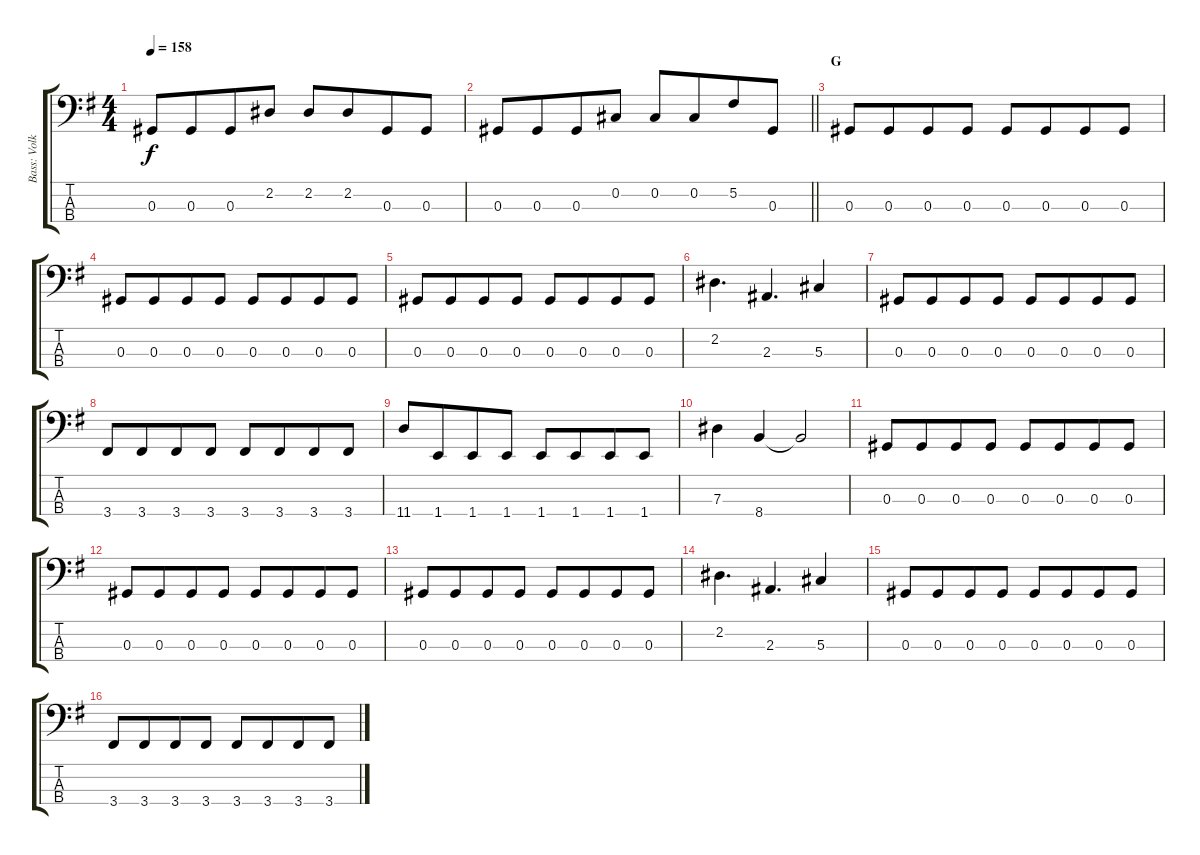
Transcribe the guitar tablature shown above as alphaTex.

\track ("Bass: Volker" "Bass: Volk") {instrument electricbassfinger}
\staff {score tabs}
\tuning (Gb2 Db2 Ab1 Eb1) {hide}
\ts (4 4)
\tempo 158
\clef f4
\ks g
0.3.8{dy f} 0.3.8{beam merge} 0.3.8 2.2.8 2.2.8 2.2.8{beam merge} 0.3.8 0.3.8 |
\barLineRight lightlight
0.3.8 0.3.8{beam merge} 0.3.8 0.2.8 0.2.8 0.2.8{beam merge} 5.2.8 0.3.8 |
\section ("" "G")
0.3.8 0.3.8{beam merge} 0.3.8 0.3.8 0.3.8 0.3.8{beam merge} 0.3.8 0.3.8 |
0.3.8 0.3.8{beam merge} 0.3.8 0.3.8 0.3.8 0.3.8{beam merge} 0.3.8 0.3.8 |
0.3.8 0.3.8{beam merge} 0.3.8 0.3.8 0.3.8 0.3.8{beam merge} 0.3.8 0.3.8 |
2.2.4{d} 2.3.4{d} 5.3.4 |
0.3.8 0.3.8{beam merge} 0.3.8 0.3.8 0.3.8 0.3.8{beam merge} 0.3.8 0.3.8 |
3.4.8 3.4.8{beam merge} 3.4.8 3.4.8 3.4.8 3.4.8{beam merge} 3.4.8 3.4.8 |
11.4.8 1.4.8{beam merge} 1.4.8 1.4.8 1.4.8 1.4.8{beam merge} 1.4.8 1.4.8 |
7.3.4 8.4.4 8.4{t}.2 |
0.3.8 0.3.8{beam merge} 0.3.8 0.3.8 0.3.8 0.3.8{beam merge} 0.3.8 0.3.8 |
0.3.8 0.3.8{beam merge} 0.3.8 0.3.8 0.3.8 0.3.8{beam merge} 0.3.8 0.3.8 |
0.3.8 0.3.8{beam merge} 0.3.8 0.3.8 0.3.8 0.3.8{beam merge} 0.3.8 0.3.8 |
2.2.4{d} 2.3.4{d} 5.3.4 |
0.3.8 0.3.8{beam merge} 0.3.8 0.3.8 0.3.8 0.3.8{beam merge} 0.3.8 0.3.8 |
3.4.8 3.4.8{beam merge} 3.4.8 3.4.8 3.4.8 3.4.8{beam merge} 3.4.8 3.4.8
